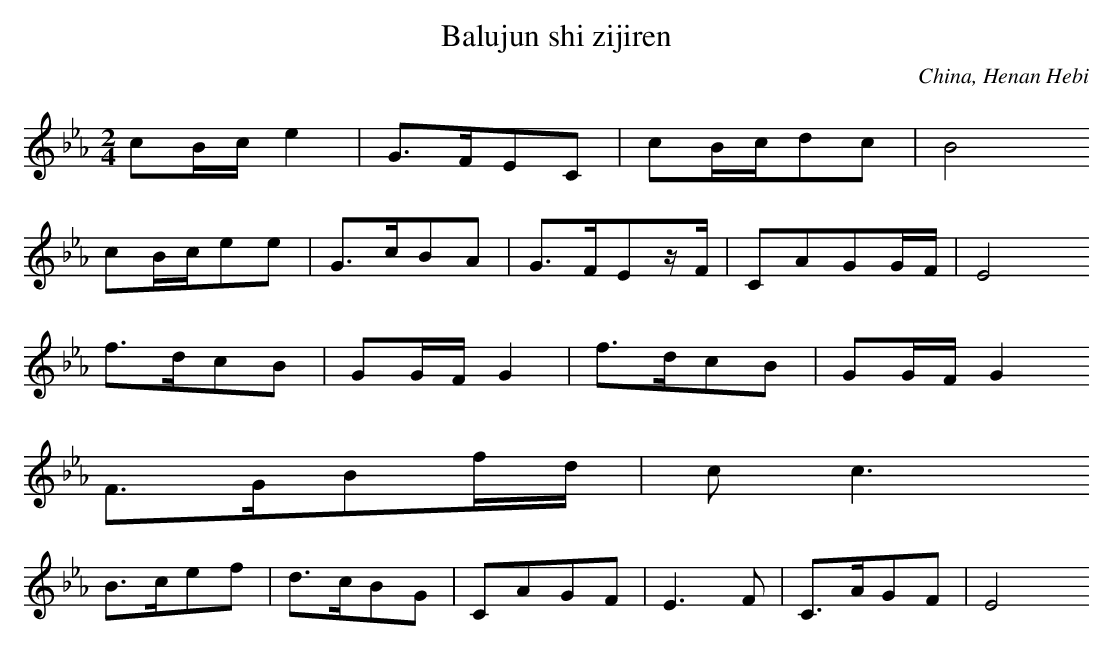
X:1
T: Balujun shi zijiren
O: China, Henan Hebi
M: 2/4
L: 1/16
K: Eb
c2Bce4 | G3FE2C2 | c2Bcd2c2 | B8
c2Bce2e2 | G3cB2A2 | G3FE2zF | C2A2G2GF | E8
f3dc2B2 | G2GFG4 | f3dc2B2 | G2GFG4
F3GB2fd | c2c6
B3ce2f2 | d3cB2G2 | C2A2G2F2 | E6F2 | C3AG2F2 | E8
